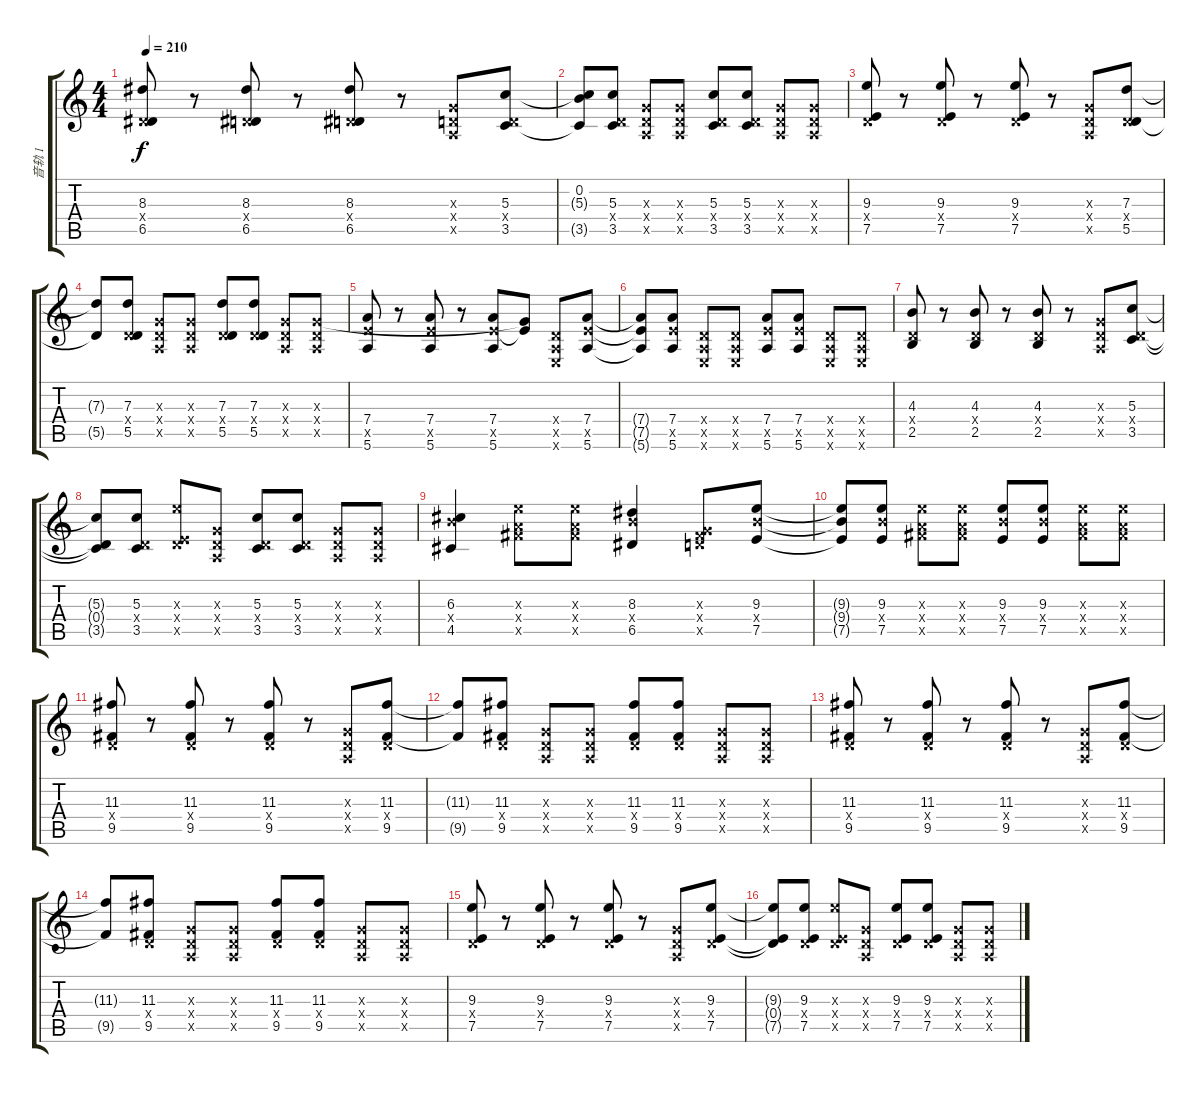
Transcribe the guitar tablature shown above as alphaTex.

\track ("音轨 1" "音轨 1") {instrument overdrivenguitar}
\staff {score tabs}
\tuning (E4 B3 G3 D3 A2 E2) {hide}
\ts (4 4)
\tempo 210
\clef g2
\ks c
(8.3 0.4{x} 6.5).8{dy f} r.8 (8.3 0.4{x} 6.5).8 r.8 (8.3 0.4{x} 6.5).8 r.8 (0.3{x} 0.4{x} 0.5{x}).8 (5.3 0.4{x} 3.5).8 |
(0.2 5.3{t} 3.5{t}).8 (5.3 0.4{x} 3.5).8 (0.3{x} 0.4{x} 0.5{x}).8 (0.3{x} 0.4{x} 0.5{x}).8 (5.3 0.4{x} 3.5).8 (5.3 0.4{x} 3.5).8 (0.3{x} 0.4{x} 0.5{x}).8 (0.3{x} 0.4{x} 0.5{x}).8 |
(9.3 0.4{x} 7.5).8 r.8 (9.3 0.4{x} 7.5).8 r.8 (9.3 0.4{x} 7.5).8 r.8 (0.3{x} 0.4{x} 0.5{x}).8 (7.3 0.4{x} 5.5).8 |
(7.3{t} 5.5{t}).8 (7.3 0.4{x} 5.5).8 (0.3{x} 0.4{x} 0.5{x}).8 (0.3{x} 0.4{x} 0.5{x}).8 (7.3 0.4{x} 5.5).8 (7.3 0.4{x} 5.5).8 (0.3{x} 0.4{x} 0.5{x}).8 (0.3{x} 0.4{x} 0.5{x}).8 |
(7.4 7.5{x} 5.6).8 r.8 (7.4 7.5{x} 5.6).8 r.8 (7.4 7.5{x} 5.6).8 (0.3{t} 7.5{t}).8 (0.4{x} 0.5{x} 0.6{x}).8 (7.4 7.5{x} 5.6).8 |
(7.4{t} 7.5{t} 5.6{t}).8 (7.4 7.5{x} 5.6).8 (0.4{x} 0.5{x} 0.6{x}).8 (0.4{x} 0.5{x} 0.6{x}).8 (7.4 7.5{x} 5.6).8 (7.4 7.5{x} 5.6).8 (0.4{x} 0.5{x} 0.6{x}).8 (0.4{x} 0.5{x} 0.6{x}).8 |
(4.3 0.4{x} 2.5).8 r.8 (4.3 0.4{x} 2.5).8 r.8 (4.3 0.4{x} 2.5).8 r.8 (0.3{x} 0.4{x} 0.5{x}).8 (5.3 0.4{x} 3.5).8 |
(5.3{t} 0.4{t} 3.5{t}).8 (5.3 0.4{x} 3.5).8 (9.3{x} 0.4{x} 7.5{x}).8 (0.3{x} 0.4{x} 0.5{x}).8 (5.3 0.4{x} 3.5).8 (5.3 0.4{x} 3.5).8 (0.3{x} 0.4{x} 0.5{x}).8 (0.3{x} 0.4{x} 0.5{x}).8 |
(6.3 9.4{x} 4.5).4 (9.3{x} 7.4{x} 9.5{x}).8 (9.3{x} 7.4{x} 9.5{x}).8 (8.3 9.4{x} 6.5).4 (0.3{x} 0.4{x} 9.5{x}).8 (9.3 9.4{x} 7.5).8 |
(9.3{t} 9.4{t} 7.5{t}).8 (9.3 9.4{x} 7.5).8 (9.3{x} 7.4{x} 9.5{x}).8 (9.3{x} 7.4{x} 9.5{x}).8 (9.3 9.4{x} 7.5).8 (9.3 9.4{x} 7.5).8 (9.3{x} 7.4{x} 9.5{x}).8 (9.3{x} 7.4{x} 9.5{x}).8 |
(11.3 0.4{x} 9.5).8 r.8 (11.3 0.4{x} 9.5).8 r.8 (11.3 0.4{x} 9.5).8 r.8 (0.3{x} 0.4{x} 0.5{x}).8 (11.3 0.4{x} 9.5).8 |
(11.3{t} 9.5{t}).8 (11.3 0.4{x} 9.5).8 (0.3{x} 0.4{x} 0.5{x}).8 (0.3{x} 0.4{x} 0.5{x}).8 (11.3 0.4{x} 9.5).8 (11.3 0.4{x} 9.5).8 (0.3{x} 0.4{x} 0.5{x}).8 (0.3{x} 0.4{x} 0.5{x}).8 |
(11.3 0.4{x} 9.5).8 r.8 (11.3 0.4{x} 9.5).8 r.8 (11.3 0.4{x} 9.5).8 r.8 (0.3{x} 0.4{x} 0.5{x}).8 (11.3 0.4{x} 9.5).8 |
(11.3{t} 9.5{t}).8 (11.3 0.4{x} 9.5).8 (0.3{x} 0.4{x} 0.5{x}).8 (0.3{x} 0.4{x} 0.5{x}).8 (11.3 0.4{x} 9.5).8 (11.3 0.4{x} 9.5).8 (0.3{x} 0.4{x} 0.5{x}).8 (0.3{x} 0.4{x} 0.5{x}).8 |
(9.3 0.4{x} 7.5).8 r.8 (9.3 0.4{x} 7.5).8 r.8 (9.3 0.4{x} 7.5).8 r.8 (0.3{x} 0.4{x} 0.5{x}).8 (9.3 0.4{x} 7.5).8 |
(9.3{t} 0.4{t} 7.5{t}).8 (9.3 0.4{x} 7.5).8 (9.3{x} 0.4{x} 7.5{x}).8 (0.3{x} 0.4{x} 0.5{x}).8 (9.3 0.4{x} 7.5).8 (9.3 0.4{x} 7.5).8 (0.3{x} 0.4{x} 0.5{x}).8 (0.3{x} 0.4{x} 0.5{x}).8
